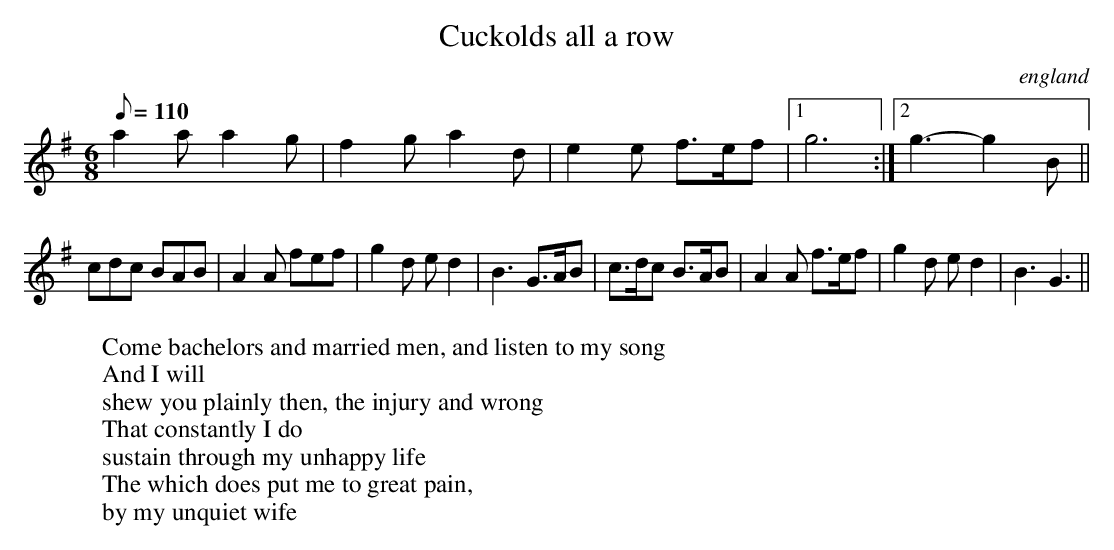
X:1
T:Cuckolds all a row
O:england
M:6/8
L:1/8
Q:110
W:Come bachelors and married men, and listen to my song
W:And I will
W:shew you plainly then, the injury and wrong
W:That constantly I do
W:sustain through my unhappy life
W:The which does put me to great pain,
W:by my unquiet wife
K:G
a2a a2g|f2g a2d|e2e f>ef|1 g6 :|2 g3-g2B||
cdc BAB|A2A fef|g2d ed2|B3 G>AB|c>dc B>AB|A2A f>ef|g2d ed2|B3 G3||
